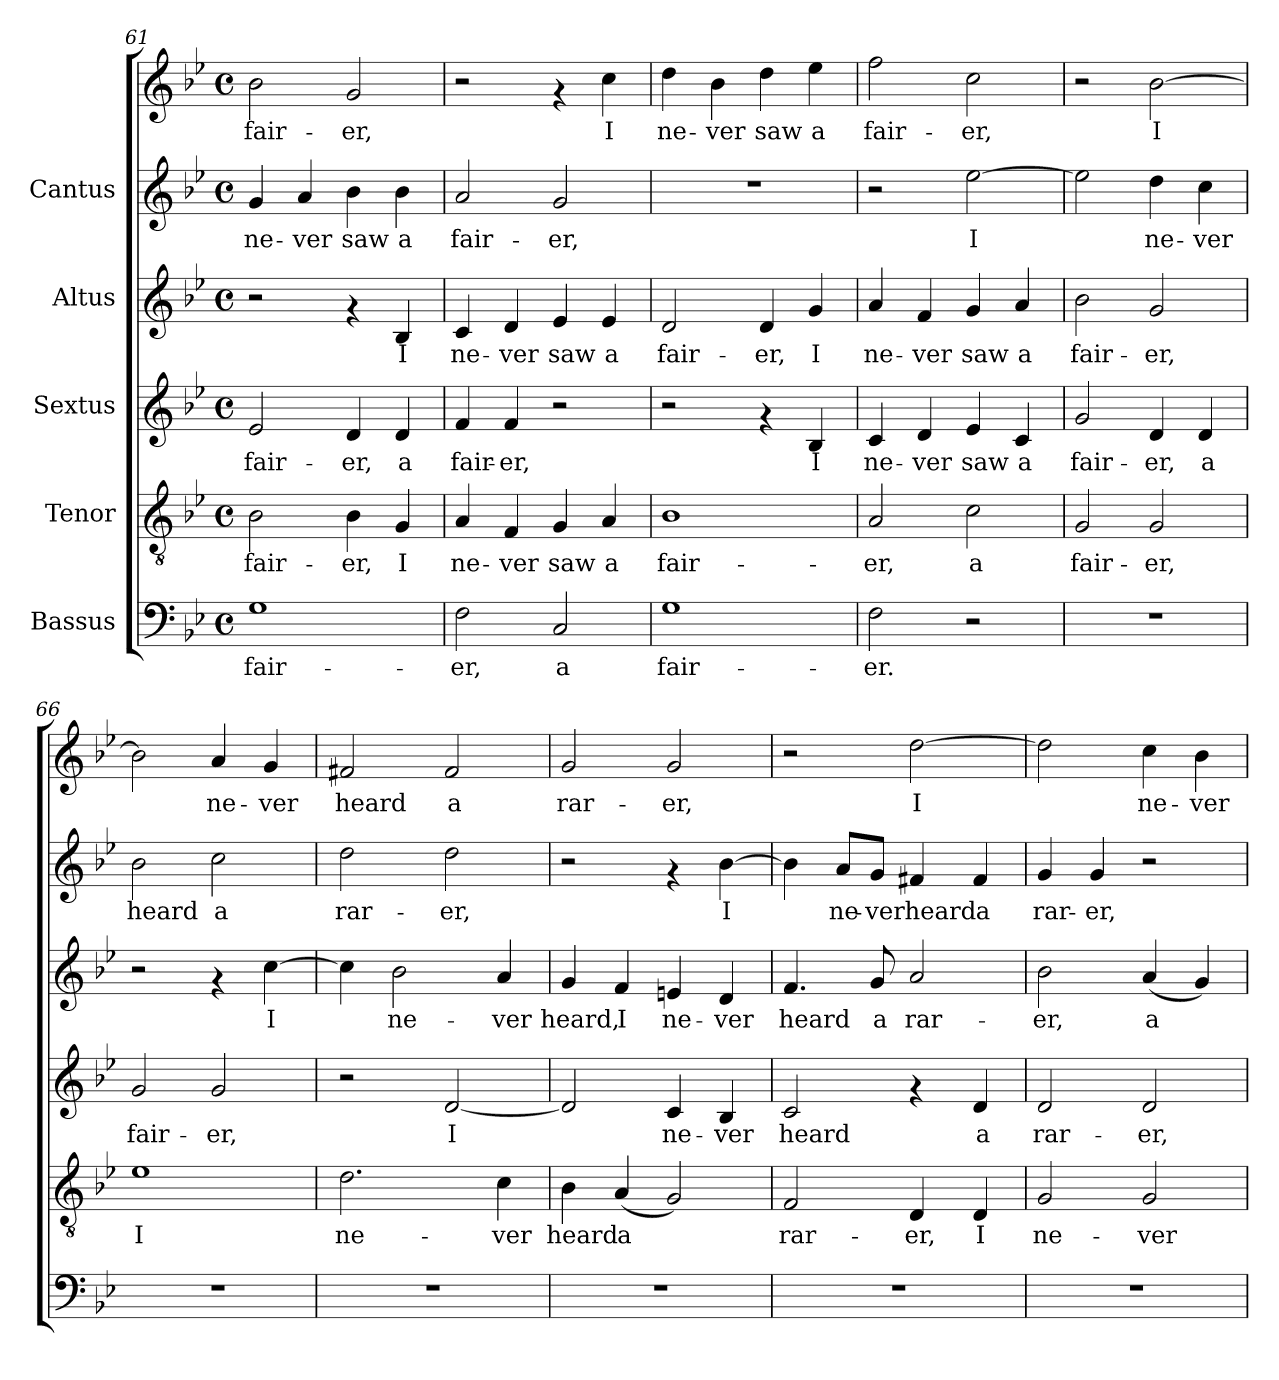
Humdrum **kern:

**kern	**text	**kern	**text	**kern	**text	**kern	**text	**kern	**text	**kern	**text
*part5	*part5	*part4	*part4	*part3	*part3	*part2	*part2	*part1	*part1	*part1	*part1
*staff6	*staff6	*staff5	*staff5	*staff4	*staff4	*staff3	*staff3	*staff2	*staff2	*staff1	*staff1
*I"Bassus	*	*I"Tenor	*	*I"Sextus	*	*I"Altus	*	*I"Cantus	*	*	*
*clefF4	*	*clefGv2	*	*clefG2	*	*clefG2	*	*clefG2	*	*clefG2	*
*k[b-e-]	*	*k[b-e-]	*	*k[b-e-]	*	*k[b-e-]	*	*k[b-e-]	*	*k[b-e-]	*
*B-:	*	*B-:	*	*B-:	*	*B-:	*	*B-:	*	*B-:	*
*M4/4	*	*M4/4	*	*M4/4	*	*M4/4	*	*M4/4	*	*M4/4	*
*met(c)	*	*met(c)	*	*met(c)	*	*met(c)	*	*met(c)	*	*met(c)	*
=61	=61	=61	=61	=61	=61	=61	=61	=61	=61	=61	=61
!	!LO:LY:b:cj	!	!LO:LY:b:cj	!	!LO:LY:b:cj	!	!	!	!LO:LY:b:cj	!	!LO:LY:b:cj
1G	fair-	2B-\	fair-	2e-/	fair-	2r	.	4g/	ne-	2b-\	fair-
!	!	!	!	!	!	!	!	!	!LO:LY:b:cj	!	!
.	.	.	.	.	.	.	.	4a/	-ver	.	.
!	!	!	!LO:LY:b:cj	!	!LO:LY:b:cj	!	!	!	!LO:LY:b:cj	!	!LO:LY:b:cj
.	.	4B-\	-er,	4d/	-er,	4rf	.	4b-\	saw	2g/	-er,
!	!	!	!LO:LY:b:cj	!	!LO:LY:b:cj	!	!LO:LY:b:cj	!	!LO:LY:b:cj	!	!
.	.	4G/	I	4d/	a	4B-/	I	4b-\	a	.	.
=62	=62	=62	=62	=62	=62	=62	=62	=62	=62	=62	=62
!	!LO:LY:b:cj	!	!LO:LY:b:cj	!	!LO:LY:b:cj	!	!LO:LY:b:cj	!	!LO:LY:b:cj	!	!
2F\	-er,	4A/	ne-	4f/	fair-	4c/	ne-	2a/	fair-	2r	.
!	!	!	!LO:LY:b:cj	!	!LO:LY:b:cj	!	!LO:LY:b:cj	!	!	!	!
.	.	4F/	-ver	4f/	-er,	4d/	-ver	.	.	.	.
!	!LO:LY:b:cj	!	!LO:LY:b:cj	!	!	!	!LO:LY:b:cj	!	!LO:LY:b:cj	!	!
2C/	a	4G/	saw	2r	.	4e-/	saw	2g/	-er,	4rf	.
!	!	!	!LO:LY:b:cj	!	!	!	!LO:LY:b:cj	!	!	!	!LO:LY:b:cj
.	.	4A/	a	.	.	4e-/	a	.	.	4cc\	I
!!LO:PB:g=z
=63	=63	=63	=63	=63	=63	=63	=63	=63	=63	=63	=63
!	!LO:LY:b:cj	!	!LO:LY:b:cj	!	!	!	!LO:LY:b:cj	!	!	!	!LO:LY:b:cj
1G	fair-	1B-	fair-	2r	.	2d/	fair-	1r	.	4dd\	ne-
!	!	!	!	!	!	!	!	!	!	!	!LO:LY:b:cj
.	.	.	.	.	.	.	.	.	.	4b-\	-ver
!	!	!	!	!	!	!	!LO:LY:b:cj	!	!	!	!LO:LY:b:cj
.	.	.	.	4rf	.	4d/	-er,	.	.	4dd\	saw
!	!	!	!	!	!LO:LY:b:cj	!	!LO:LY:b:cj	!	!	!	!LO:LY:b:cj
.	.	.	.	4B-/	I	4g/	I	.	.	4ee-\	a
=64	=64	=64	=64	=64	=64	=64	=64	=64	=64	=64	=64
!	!LO:LY:b:cj	!	!LO:LY:b:cj	!	!LO:LY:b:cj	!	!LO:LY:b:cj	!	!	!	!LO:LY:b:cj
2F\	-er.	2A/	-er,	4c/	ne-	4a/	ne-	2r	.	2ff\	fair-
!	!	!	!	!	!LO:LY:b:cj	!	!LO:LY:b:cj	!	!	!	!
.	.	.	.	4d/	-ver	4f/	-ver	.	.	.	.
!	!	!	!LO:LY:b:cj	!	!LO:LY:b:cj	!	!LO:LY:b:cj	!	!LO:LY:b:cj	!	!LO:LY:b:cj
2r	.	2c\	a	4e-/	saw	4g/	saw	[>2ee-\	I	2cc\	-er,
!	!	!	!	!	!LO:LY:b:cj	!	!LO:LY:b:cj	!	!	!	!
.	.	.	.	4c/	a	4a/	a	.	.	.	.
=65	=65	=65	=65	=65	=65	=65	=65	=65	=65	=65	=65
!	!	!	!LO:LY:b:cj	!	!LO:LY:b:cj	!	!LO:LY:b:cj	!	!LO:LY:b:cj	!	!
1r	.	2G/	fair-	2g/	fair-	2b-\	fair-	2ee-\]	.	2r	.
!	!	!	!LO:LY:b:cj	!	!LO:LY:b:cj	!	!LO:LY:b:cj	!	!LO:LY:b:cj	!	!LO:LY:b:cj
.	.	2G/	-er,	4d/	-er,	2g/	-er,	4dd\	ne-	[>2b-\	I
!	!	!	!	!	!LO:LY:b:cj	!	!	!	!LO:LY:b:cj	!	!
.	.	.	.	4d/	a	.	.	4cc\	-ver	.	.
=66	=66	=66	=66	=66	=66	=66	=66	=66	=66	=66	=66
!	!	!	!LO:LY:b:cj	!	!LO:LY:b:cj	!	!	!	!LO:LY:b:cj	!	!LO:LY:b:cj
1r	.	1e-	I	2g/	fair-	2r	.	2b-\	heard	2b-\]	.
!	!	!	!	!	!LO:LY:b:cj	!	!	!	!LO:LY:b:cj	!	!LO:LY:b:cj
.	.	.	.	2g/	-er,	4rf	.	2cc\	a	4a/	ne-
!	!	!	!	!	!	!	!LO:LY:b:cj	!	!	!	!LO:LY:b:cj
.	.	.	.	.	.	[>4cc\	I	.	.	4g/	-ver
=67	=67	=67	=67	=67	=67	=67	=67	=67	=67	=67	=67
!	!	!	!LO:LY:b:cj	!	!	!	!LO:LY:b:cj	!	!LO:LY:b:cj	!	!LO:LY:b:cj
1r	.	2.d\	ne-	2r	.	4cc\]	.	2dd\	rar-	2f#X/	heard
!	!	!	!	!	!	!	!LO:LY:b:cj	!	!	!	!
.	.	.	.	.	.	2b-\	ne-	.	.	.	.
!	!	!	!	!	!LO:LY:b:cj	!	!	!	!LO:LY:b:cj	!	!LO:LY:b:cj
.	.	.	.	[<2d/	I	.	.	2dd\	-er,	2f#/	a
!	!	!	!LO:LY:b:cj	!	!	!	!LO:LY:b:cj	!	!	!	!
.	.	4c\	-ver	.	.	4a/	-ver	.	.	.	.
!!LO:LB:g=z
=68	=68	=68	=68	=68	=68	=68	=68	=68	=68	=68	=68
!	!	!	!LO:LY:b:cj	!	!LO:LY:b:cj	!	!LO:LY:b:cj	!	!	!	!LO:LY:b:cj
1r	.	4B-\	heard	2d/]	.	4g/	heard,	2r	.	2g/	rar-
!	!	!	!LO:LY:b:cj	!	!	!	!LO:LY:b:cj	!	!	!	!
.	.	(<4A/	a	.	.	4f/	I	.	.	.	.
!	!	!	!LO:LY:b:cj	!	!LO:LY:b:cj	!	!LO:LY:b:cj	!	!	!	!LO:LY:b:cj
.	.	2G/)	.	4c/	ne-	4en/	ne-	4rf	.	2g/	-er,
!	!	!	!	!	!LO:LY:b:cj	!	!LO:LY:b:cj	!	!LO:LY:b:cj	!	!
.	.	.	.	4B-/	-ver	4d/	-ver	[>4b-\	I	.	.
=69	=69	=69	=69	=69	=69	=69	=69	=69	=69	=69	=69
!	!	!	!LO:LY:b:cj	!	!LO:LY:b:cj	!	!LO:LY:b:cj	!	!LO:LY:b:cj	!	!
1r	.	2F/	rar-	2c/	heard	4.f/	heard	4b-\]	.	2r	.
!	!	!	!	!	!	!	!	!	!LO:LY:b:cj	!	!
.	.	.	.	.	.	.	.	8a/L	ne-	.	.
!	!	!	!	!	!	!	!LO:LY:b:cj	!	!LO:LY:b:cj	!	!
.	.	.	.	.	.	8g/	a	8g/J	-ver	.	.
!	!	!	!LO:LY:b:cj	!	!	!	!LO:LY:b:cj	!	!LO:LY:b:cj	!	!LO:LY:b:cj
.	.	4D/	-er,	4rf	.	2a/	rar-	4f#X/	heard	[>2dd\	I
!	!	!	!LO:LY:b:cj	!	!LO:LY:b:cj	!	!	!	!LO:LY:b:cj	!	!
.	.	4D/	I	4d/	a	.	.	4f#/	a	.	.
=70	=70	=70	=70	=70	=70	=70	=70	=70	=70	=70	=70
!	!	!	!LO:LY:b:cj	!	!LO:LY:b:cj	!	!LO:LY:b:cj	!	!LO:LY:b:cj	!	!LO:LY:b:cj
1r	.	2G/	ne-	2d/	rar-	2b-\	-er,	4g/	rar-	2dd\]	.
!	!	!	!	!	!	!	!	!	!LO:LY:b:cj	!	!
.	.	.	.	.	.	.	.	4g/	-er,	.	.
!	!	!	!LO:LY:b:cj	!	!LO:LY:b:cj	!	!LO:LY:b:cj	!	!	!	!LO:LY:b:cj
.	.	2G/	-ver	2d/	-er,	(<4a/	a	2r	.	4cc\	ne-
!	!	!	!	!	!	!	!LO:LY:b:cj	!	!	!	!LO:LY:b:cj
.	.	.	.	.	.	4g/)	.	.	.	4b-\	-ver
=	=	=	=	=	=	=	=	=	=	=	=
*-	*-	*-	*-	*-	*-	*-	*-	*-	*-	*-	*-
